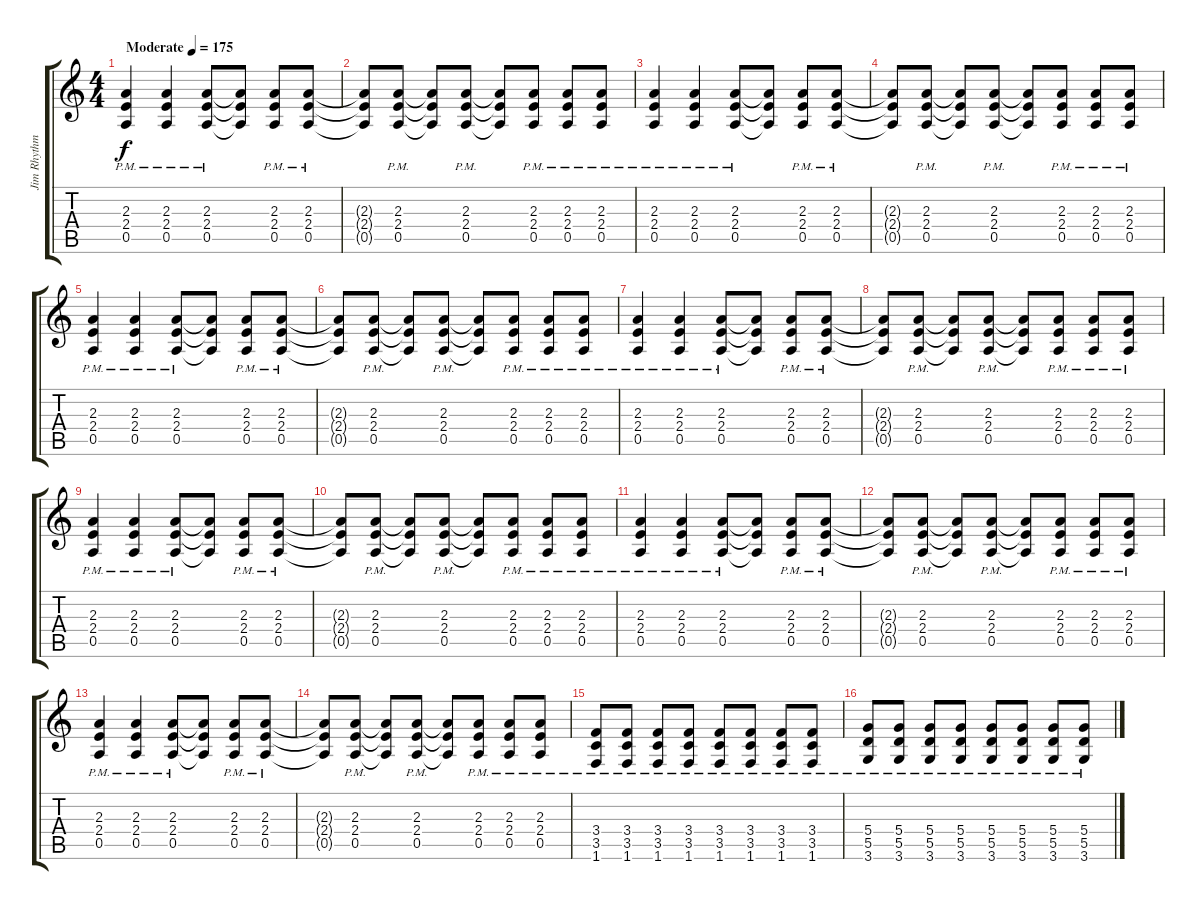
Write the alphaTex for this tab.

\track ("Jim Rhythm 1" "Jim Rhythm") {instrument distortionguitar}
\staff {score tabs}
\tuning (E4 B3 G3 D3 A2 E2) {hide}
\ts (4 4)
\tempo (175 "Moderate")
\clef g2
\ks c
(2.3{pm} 2.4{pm} 0.5{pm}).4{dy f instrument distortionguitar} (2.3{pm} 2.4{pm} 0.5{pm}).4 (2.3{pm} 2.4{pm} 0.5{pm}).8 (2.3{t} 2.4{t} 0.5{t}).8 (2.3{pm} 2.4{pm} 0.5{pm}).8 (2.3{pm} 2.4{pm} 0.5{pm}).8 |
(2.3{t} 2.4{t} 0.5{t}).8 (2.3{pm} 2.4{pm} 0.5{pm}).8 (2.3{t} 2.4{t} 0.5{t}).8 (2.3{pm} 2.4{pm} 0.5{pm}).8 (2.3{t} 2.4{t} 0.5{t}).8 (2.3{pm} 2.4{pm} 0.5{pm}).8 (2.3{pm} 2.4{pm} 0.5{pm}).8 (2.3{pm} 2.4{pm} 0.5{pm}).8 |
(2.3{pm} 2.4{pm} 0.5{pm}).4 (2.3{pm} 2.4{pm} 0.5{pm}).4 (2.3{pm} 2.4{pm} 0.5{pm}).8 (2.3{t} 2.4{t} 0.5{t}).8 (2.3{pm} 2.4{pm} 0.5{pm}).8 (2.3{pm} 2.4{pm} 0.5{pm}).8 |
(2.3{t} 2.4{t} 0.5{t}).8 (2.3{pm} 2.4{pm} 0.5{pm}).8 (2.3{t} 2.4{t} 0.5{t}).8 (2.3{pm} 2.4{pm} 0.5{pm}).8 (2.3{t} 2.4{t} 0.5{t}).8 (2.3{pm} 2.4{pm} 0.5{pm}).8 (2.3{pm} 2.4{pm} 0.5{pm}).8 (2.3{pm} 2.4{pm} 0.5{pm}).8 |
(2.3{pm} 2.4{pm} 0.5{pm}).4 (2.3{pm} 2.4{pm} 0.5{pm}).4 (2.3{pm} 2.4{pm} 0.5{pm}).8 (2.3{t} 2.4{t} 0.5{t}).8 (2.3{pm} 2.4{pm} 0.5{pm}).8 (2.3{pm} 2.4{pm} 0.5{pm}).8 |
(2.3{t} 2.4{t} 0.5{t}).8 (2.3{pm} 2.4{pm} 0.5{pm}).8 (2.3{t} 2.4{t} 0.5{t}).8 (2.3{pm} 2.4{pm} 0.5{pm}).8 (2.3{t} 2.4{t} 0.5{t}).8 (2.3{pm} 2.4{pm} 0.5{pm}).8 (2.3{pm} 2.4{pm} 0.5{pm}).8 (2.3{pm} 2.4{pm} 0.5{pm}).8 |
(2.3{pm} 2.4{pm} 0.5{pm}).4 (2.3{pm} 2.4{pm} 0.5{pm}).4 (2.3{pm} 2.4{pm} 0.5{pm}).8 (2.3{t} 2.4{t} 0.5{t}).8 (2.3{pm} 2.4{pm} 0.5{pm}).8 (2.3{pm} 2.4{pm} 0.5{pm}).8 |
(2.3{t} 2.4{t} 0.5{t}).8 (2.3{pm} 2.4{pm} 0.5{pm}).8 (2.3{t} 2.4{t} 0.5{t}).8 (2.3{pm} 2.4{pm} 0.5{pm}).8 (2.3{t} 2.4{t} 0.5{t}).8 (2.3{pm} 2.4{pm} 0.5{pm}).8 (2.3{pm} 2.4{pm} 0.5{pm}).8 (2.3{pm} 2.4{pm} 0.5{pm}).8 |
(2.3{pm} 2.4{pm} 0.5{pm}).4 (2.3{pm} 2.4{pm} 0.5{pm}).4 (2.3{pm} 2.4{pm} 0.5{pm}).8 (2.3{t} 2.4{t} 0.5{t}).8 (2.3{pm} 2.4{pm} 0.5{pm}).8 (2.3{pm} 2.4{pm} 0.5{pm}).8 |
(2.3{t} 2.4{t} 0.5{t}).8 (2.3{pm} 2.4{pm} 0.5{pm}).8 (2.3{t} 2.4{t} 0.5{t}).8 (2.3{pm} 2.4{pm} 0.5{pm}).8 (2.3{t} 2.4{t} 0.5{t}).8 (2.3{pm} 2.4{pm} 0.5{pm}).8 (2.3{pm} 2.4{pm} 0.5{pm}).8 (2.3{pm} 2.4{pm} 0.5{pm}).8 |
(2.3{pm} 2.4{pm} 0.5{pm}).4 (2.3{pm} 2.4{pm} 0.5{pm}).4 (2.3{pm} 2.4{pm} 0.5{pm}).8 (2.3{t} 2.4{t} 0.5{t}).8 (2.3{pm} 2.4{pm} 0.5{pm}).8 (2.3{pm} 2.4{pm} 0.5{pm}).8 |
(2.3{t} 2.4{t} 0.5{t}).8 (2.3{pm} 2.4{pm} 0.5{pm}).8 (2.3{t} 2.4{t} 0.5{t}).8 (2.3{pm} 2.4{pm} 0.5{pm}).8 (2.3{t} 2.4{t} 0.5{t}).8 (2.3{pm} 2.4{pm} 0.5{pm}).8 (2.3{pm} 2.4{pm} 0.5{pm}).8 (2.3{pm} 2.4{pm} 0.5{pm}).8 |
(2.3{pm} 2.4{pm} 0.5{pm}).4 (2.3{pm} 2.4{pm} 0.5{pm}).4 (2.3{pm} 2.4{pm} 0.5{pm}).8 (2.3{t} 2.4{t} 0.5{t}).8 (2.3{pm} 2.4{pm} 0.5{pm}).8 (2.3{pm} 2.4{pm} 0.5{pm}).8 |
(2.3{t} 2.4{t} 0.5{t}).8 (2.3{pm} 2.4{pm} 0.5{pm}).8 (2.3{t} 2.4{t} 0.5{t}).8 (2.3{pm} 2.4{pm} 0.5{pm}).8 (2.3{t} 2.4{t} 0.5{t}).8 (2.3{pm} 2.4{pm} 0.5{pm}).8 (2.3{pm} 2.4{pm} 0.5{pm}).8 (2.3{pm} 2.4{pm} 0.5{pm}).8 |
(3.4{pm} 3.5{pm} 1.6{pm}).8 (3.4{pm} 3.5{pm} 1.6{pm}).8 (3.4{pm} 3.5{pm} 1.6{pm}).8 (3.4{pm} 3.5{pm} 1.6{pm}).8 (3.4{pm} 3.5{pm} 1.6{pm}).8 (3.4{pm} 3.5{pm} 1.6{pm}).8 (3.4{pm} 3.5{pm} 1.6{pm}).8 (3.4{pm} 3.5{pm} 1.6{pm}).8 |
(5.4{pm} 5.5{pm} 3.6{pm}).8 (5.4{pm} 5.5{pm} 3.6{pm}).8 (5.4{pm} 5.5{pm} 3.6{pm}).8 (5.4{pm} 5.5{pm} 3.6{pm}).8 (5.4{pm} 5.5{pm} 3.6{pm}).8 (5.4{pm} 5.5{pm} 3.6{pm}).8 (5.4{pm} 5.5{pm} 3.6{pm}).8 (5.4{pm} 5.5{pm} 3.6{pm}).8
